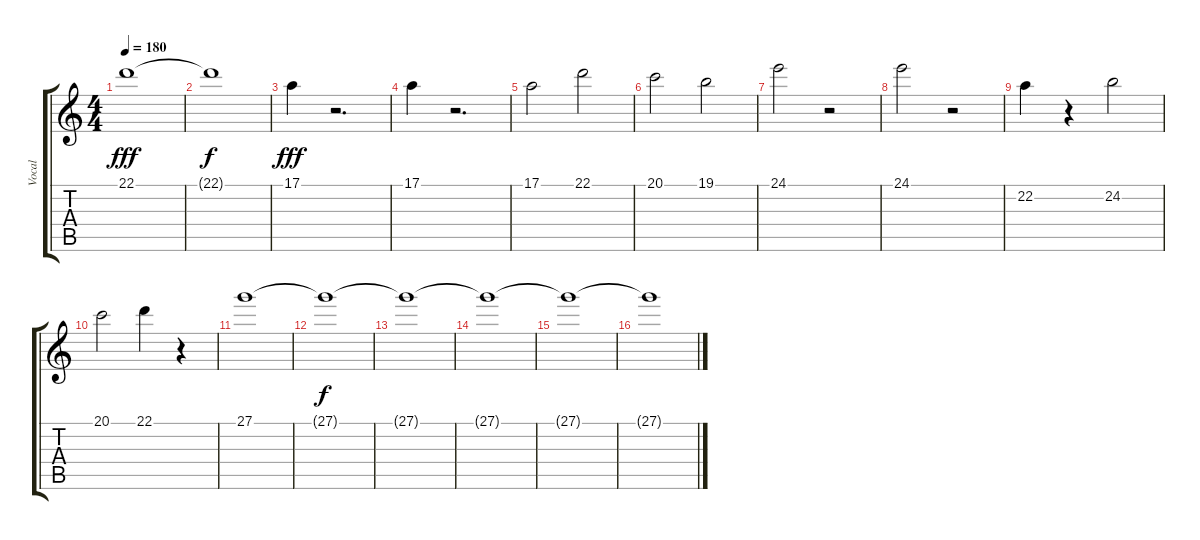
\track ("Vocal" "Vocal") {instrument altosax}
\staff {score tabs}
\tuning (E4 B3 G3 D3 A2 E2) {hide}
\ts (4 4)
\tempo 180
\clef g2
\ks c
22.1.1{dy fff} |
22.1{t}.1{dy f} |
17.1.4{dy fff} r.2{d} |
17.1.4 r.2{d} |
17.1.2 22.1.2 |
20.1.2 19.1.2 |
24.1.2 r.2 |
24.1.2 r.2 |
22.2.4 r.4 24.2.2 |
20.1.2 22.1.4 r.4 |
27.1.1 |
27.1{t}.1{dy f} |
27.1{t}.1 |
27.1{t}.1 |
27.1{t}.1 |
27.1{t}.1
